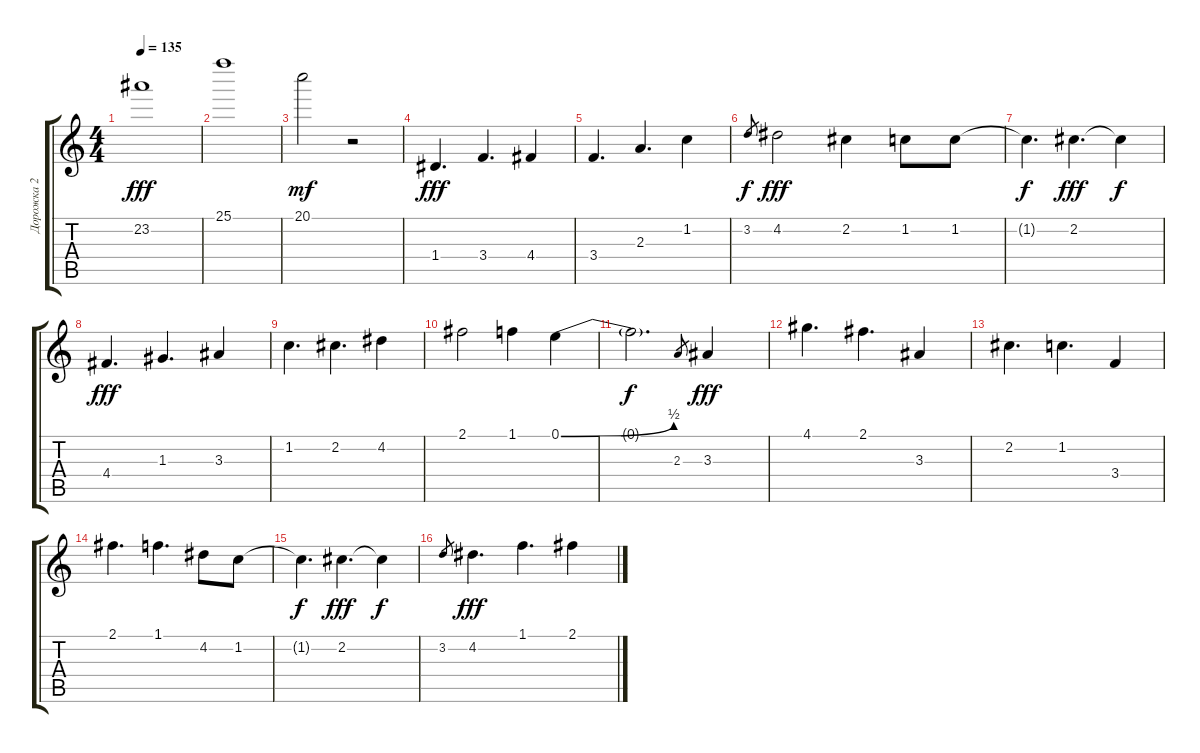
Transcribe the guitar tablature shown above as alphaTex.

\track ("Дорожка 2" "Дорожка 2") {instrument overdrivenguitar}
\staff {score tabs}
\tuning (E4 B3 G3 D3 A2 E2) {hide}
\ts (4 4)
\tempo 135
\clef g2
\ks c
23.2.1{dy fff} |
25.1.1 |
20.1.2{dy mf} r.2 |
1.4.4{d dy fff} 3.4.4{d} 4.4.4 |
3.4.4{d} 2.3.4{d} 1.2.4 |
3.2.8{gr dy f} 4.2.2{dy fff} 2.2.4 1.2.8 1.2.8 |
1.2{t}.4{d dy f} 2.2.4{d dy fff} 2.2{t}.4{dy f} |
4.4.4{d dy fff} 1.3.4{d} 3.3.4 |
1.2.4{d} 2.2.4{d} 4.2.4 |
2.1.2 1.1.4 0.1{be (bend 0 0 60 2)}.4 |
0.1{t}.2{d dy f} 2.3.8{gr} 3.3.4{dy fff} |
4.1.4{d} 2.1.4{d} 3.3.4 |
2.2.4{d} 1.2.4{d} 3.4.4 |
2.1.4{d} 1.1.4{d} 4.2.8 1.2.8 |
1.2{t}.4{d dy f} 2.2.4{d dy fff} 2.2{t}.4{dy f} |
3.2.8{gr} 4.2.4{d dy fff} 1.1.4{d} 2.1.4
